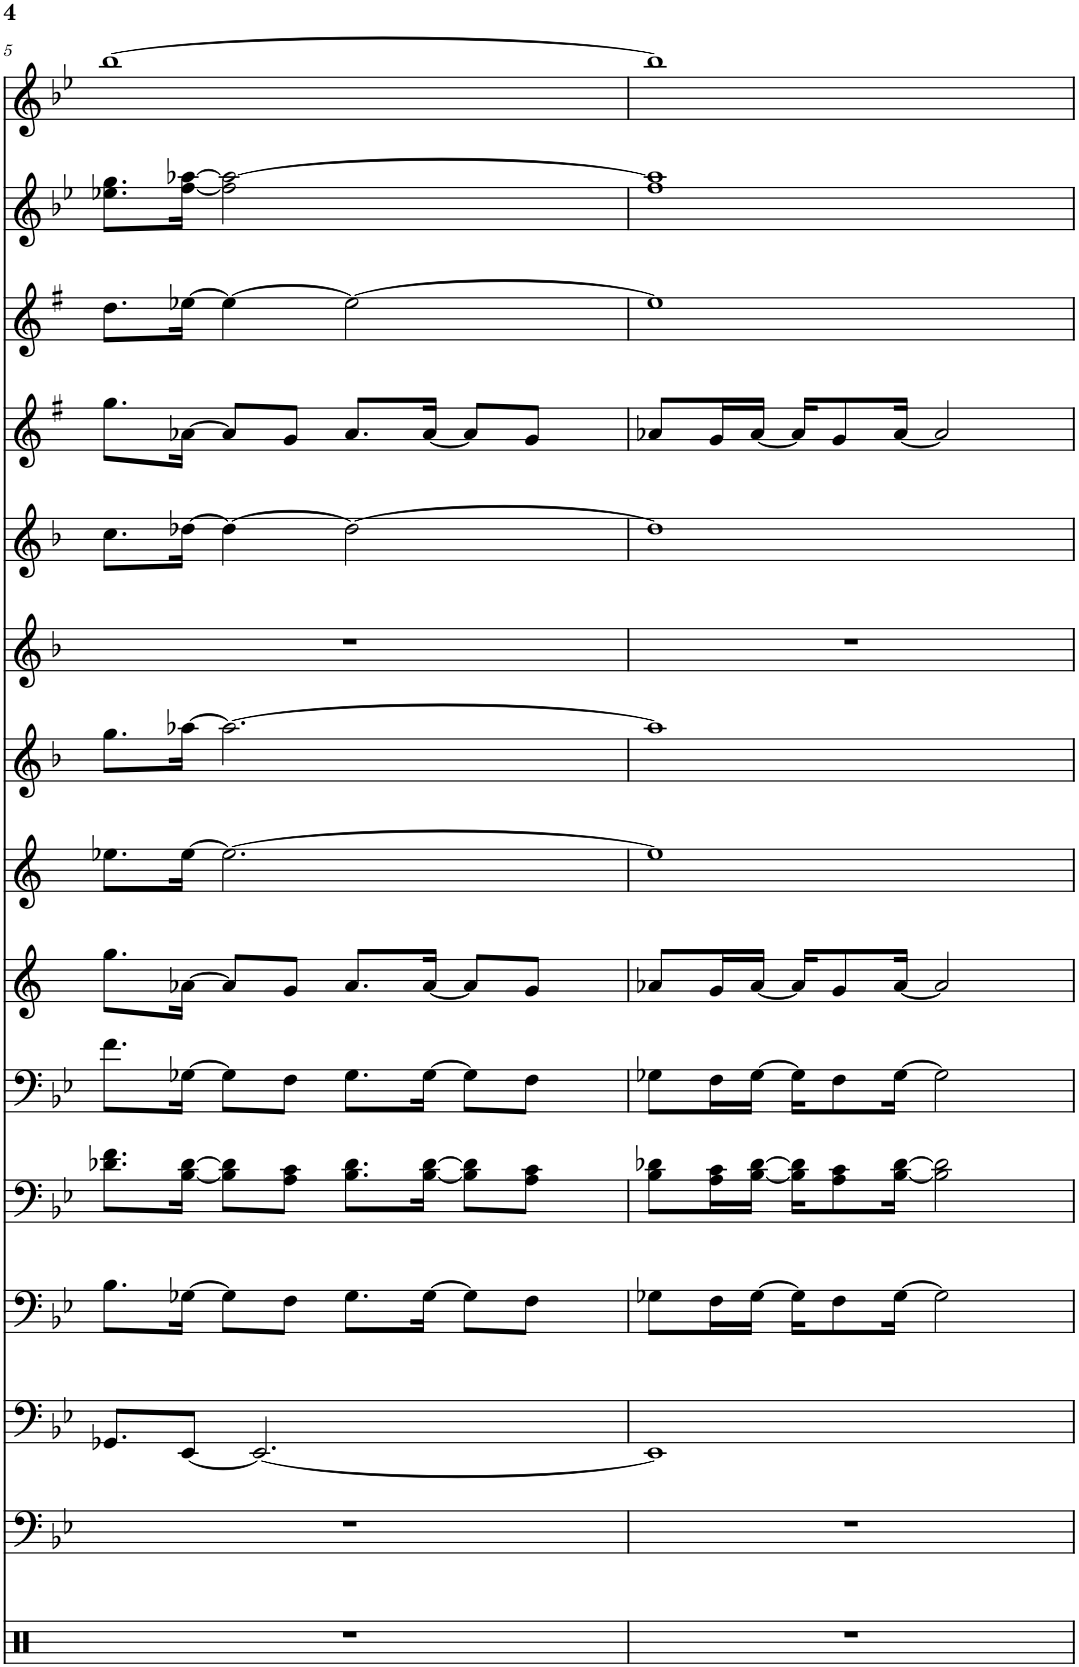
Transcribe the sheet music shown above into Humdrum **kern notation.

**kern	**kern	**kern	**kern	**kern	**kern	**kern	**kern	**kern	**kern	**kern	**kern	**kern	**kern	**kern
*part15	*part14	*part13	*part12	*part11	*part10	*part9	*part8	*part7	*part6	*part5	*part4	*part3	*part2	*part1
*staff15	*staff14	*staff13	*staff12	*staff11	*staff10	*staff9	*staff8	*staff7	*staff6	*staff5	*staff4	*staff3	*staff2	*staff1
*I"Voice	*I"Voice	*I"Voice	*I"Voice	*I"Voice	*I"Voice	*I"Voice	*I"Voice	*I"Voice	*I"Voice	*I"Voice	*I"Voice	*I"Voice	*I"Voice	*I"Voice
*I'V	*I'V	*I'V	*I'V	*I'V	*I'V	*I'V	*I'V	*I'V	*I'V	*I'V	*I'V	*I'V	*I'V	*I'V
!!LO:PB:g=z
*clefX	*clefX	*clefF4	*clefF4	*clefF4	*clefF4	*clefG2	*clefG2	*clefG2	*clefG2	*clefG2	*clefG2	*clefG2	*clefG2	*clefG2
*k[]	*k[b-e-]	*k[b-e-]	*k[b-e-]	*k[b-e-]	*k[b-e-]	*k[]	*k[]	*k[b-]	*k[b-]	*k[b-]	*k[f#]	*k[f#]	*k[b-e-]	*k[b-e-]
*M4/4	*M4/4	*M4/4	*M4/4	*M4/4	*M4/4	*M4/4	*M4/4	*M4/4	*M4/4	*M4/4	*M4/4	*M4/4	*M4/4	*
*met(c)	*met(c)	*met(c)	*met(c)	*met(c)	*met(c)	*met(c)	*met(c)	*met(c)	*met(c)	*met(c)	*met(c)	*met(c)	*met(c)	*
=5	=5	=5	=5	=5	=5	=5	=5	=5	=5	=5	=5	=5	=5	=5
1r	1r	8.GG-X/L	8.B-\L	8.d-X\ 8.f\L	8.f\L	8.gg\L	8.ee-X\L	8.gg\L	1r	8.cc\L	8.gg\L	8.dd\L	8.ee-X\ 8.gg\L	[>1bb-
.	.	[<8EE-/J	[>16G-X\Jk	[<16B-\ [>16d-\Jk	[>16G-X\Jk	[>16a-X\Jk	[>16ee-\Jk	[>16aa-X\Jk	.	[>16dd-X\Jk	[>16a-X\Jk	[>16ee-X\Jk	[<16ff\ [>16aa-X\Jk	.
.	.	.	8G-\L]	8B-\] 8d-\]L	8G-\L]	8a-/L]	2.ee-\_	2.aa-\_	.	4dd-\_	8a-/L]	4ee-\_	2ff\] 2aa-\_	.
.	.	16%11EE-/_	.	.	.	.	.	.	.	.	.	.	.	.
.	.	.	8F\J	8A\ 8c\J	8F\J	8g/J	.	.	.	.	8g/J	.	.	.
.	.	.	8.G-\L	8.B-\ 8.d-\L	8.G-\L	8.a-/L	.	.	.	2dd-\_	8.a-/L	2ee-\_	.	.
.	.	.	[>16G-\Jk	[<16B-\ [>16d-\Jk	[>16G-\Jk	[<16a-/Jk	.	.	.	.	[<16a-/Jk	.	.	.
.	.	.	8G-\L]	8B-\] 8d-\]L	8G-\L]	8a-/L]	.	.	.	.	8a-/L]	.	4ryy	.
.	.	.	8F\J	8A\ 8c\J	8F\J	8g/J	.	.	.	.	8g/J	.	.	.
16ryy	16ryy	16ryy	16ryy	16ryy	16ryy	16ryy	16ryy	16ryy	16ryy	16ryy	16ryy	16ryy	16ryy	16ryy
=6	=6	=6	=6	=6	=6	=6	=6	=6	=6	=6	=6	=6	=6	=6
1r	1r	1EE-]	8G-X\L	8B-\ 8d-X\L	8G-X\L	8a-X/L	1ee-]	1aa-]	1r	1dd-]	8a-X/L	1ee-]	1ff 1aa-]	1bb-]
.	.	.	16F\L	16A\ 16c\L	16F\L	16g/L	.	.	.	.	16g/L	.	.	.
.	.	.	[>16G-\JJ	[<16B-\ [>16d-\JJ	[>16G-\JJ	[<16a-/JJ	.	.	.	.	[<16a-/JJ	.	.	.
.	.	.	16G-\KL]	16B-\] 16d-\]KL	16G-\KL]	16a-/KL]	.	.	.	.	16a-/KL]	.	.	.
.	.	.	8F\	8A\ 8c\	8F\	8g/	.	.	.	.	8g/	.	.	.
.	.	.	[>16G-\Jk	[<16B-\ [>16d-\Jk	[>16G-\Jk	[<16a-/Jk	.	.	.	.	[<16a-/Jk	.	.	.
.	.	.	2G-\]	2B-\] 2d-\]	2G-\]	2a-/]	.	.	.	.	2a-/]	.	.	.
16ryy	16ryy	16EE-/_	16ryy	16ryy	16ryy	16ryy	16ryy	16ryy	16ryy	16ryy	16ryy	16ryy	16ryy	16ryy
=	=	=	=	=	=	=	=	=	=	=	=	=	=	=
*-	*-	*-	*-	*-	*-	*-	*-	*-	*-	*-	*-	*-	*-	*-
